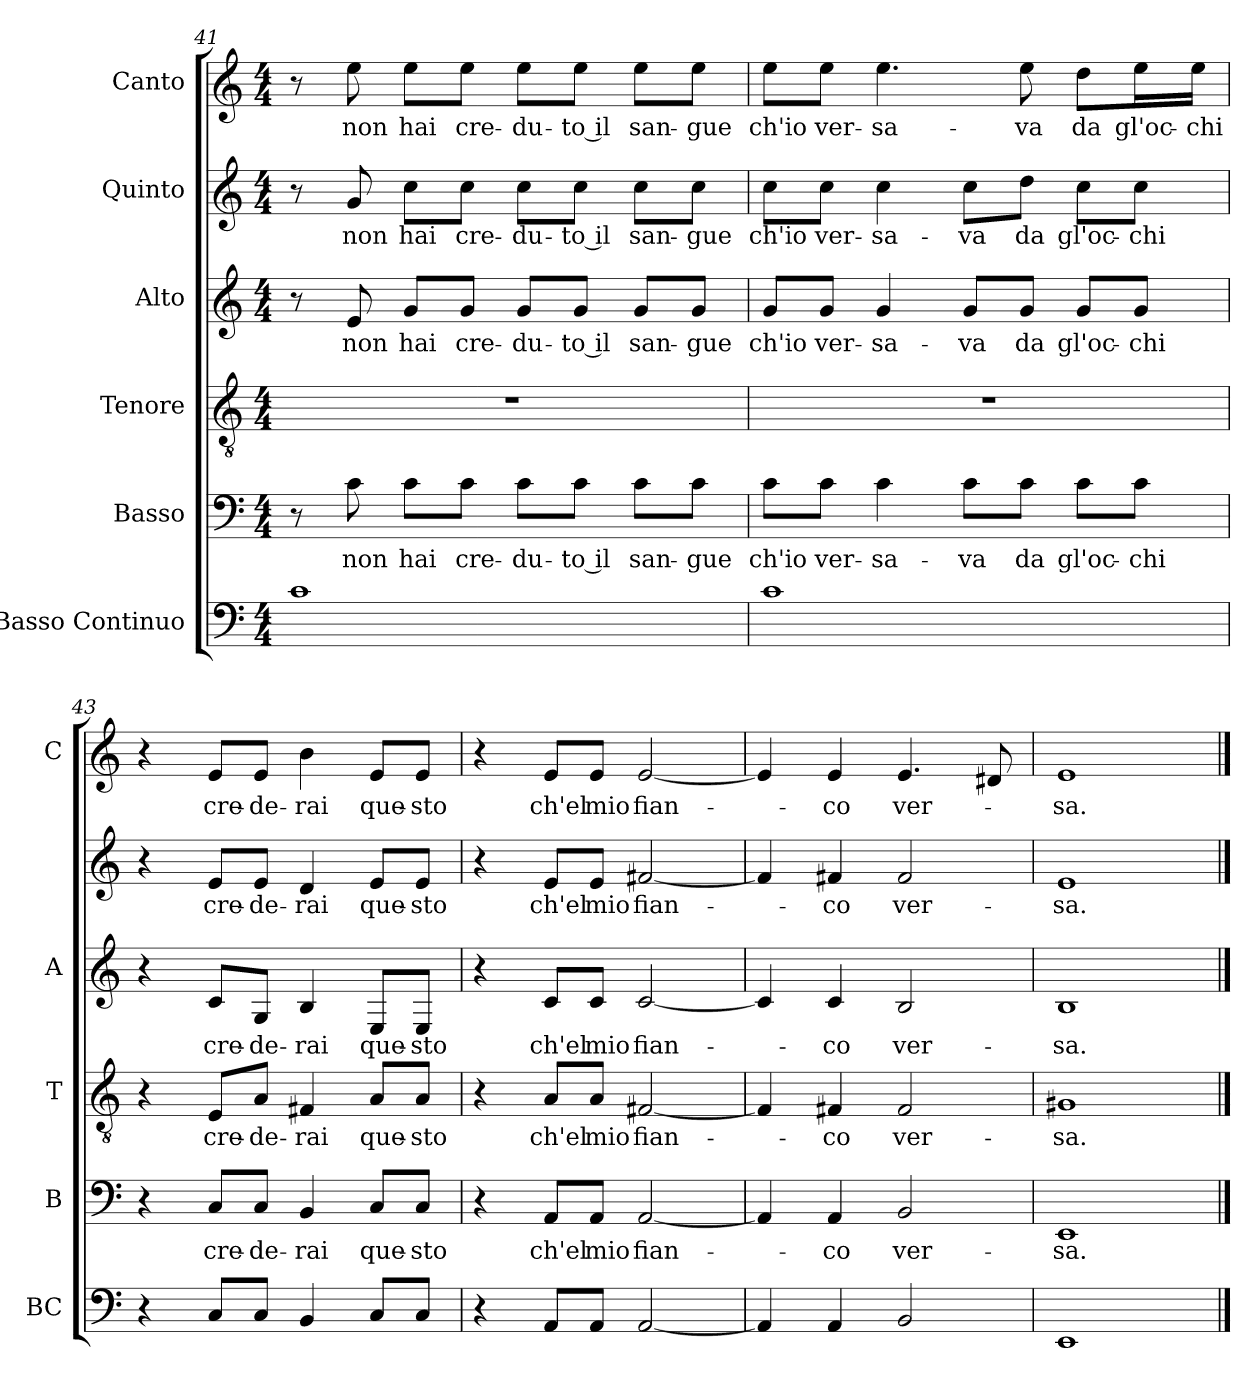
**kern	**kern	**text	**kern	**text	**kern	**text	**kern	**text	**kern	**text
*part6	*part5	*part5	*part4	*part4	*part3	*part3	*part2	*part2	*part1	*part1
*staff6	*staff5	*staff5	*staff4	*staff4	*staff3	*staff3	*staff2	*staff2	*staff1	*staff1
*I"Basso Continuo	*I"Basso	*	*I"Tenore	*	*I"Alto	*	*I"Quinto	*	*I"Canto	*
*I'BC	*I'B	*	*I'T	*	*I'A	*	*	*	*I'C	*
*clefF4	*clefF4	*	*clefGv2	*	*clefG2	*	*clefG2	*	*clefG2	*
*k[]	*k[]	*	*k[]	*	*k[]	*	*k[]	*	*k[]	*
*C:	*C:	*	*C:	*	*C:	*	*C:	*	*C:	*
*M4/4	*M4/4	*	*M4/4	*	*M4/4	*	*M4/4	*	*M4/4	*
=41	=41	=41	=41	=41	=41	=41	=41	=41	=41	=41
1c	8r	.	1r	.	8r	.	8r	.	8r	.
!	!	!LO:LY:b	!	!	!	!LO:LY:b	!	!LO:LY:b	!	!LO:LY:b
.	8c\	non	.	.	8e/	non	8g/	non	8ee\	non
!	!	!LO:LY:b	!	!	!	!LO:LY:b	!	!LO:LY:b	!	!LO:LY:b
.	8c\L	hai	.	.	8g/L	hai	8cc\L	hai	8ee\L	hai
!	!	!LO:LY:b	!	!	!	!LO:LY:b	!	!LO:LY:b	!	!LO:LY:b
.	8c\J	cre-	.	.	8g/J	cre-	8cc\J	cre-	8ee\J	cre-
!	!	!LO:LY:b	!	!	!	!LO:LY:b	!	!LO:LY:b	!	!LO:LY:b
.	8c\L	-du-	.	.	8g/L	-du-	8cc\L	-du-	8ee\L	-du-
!	!	!LO:LY:b	!	!	!	!LO:LY:b	!	!LO:LY:b	!	!LO:LY:b
.	8c\J	-to il	.	.	8g/J	-to il	8cc\J	-to il	8ee\J	-to il
!	!	!LO:LY:b	!	!	!	!LO:LY:b	!	!LO:LY:b	!	!LO:LY:b
.	8c\L	san-	.	.	8g/L	san-	8cc\L	san-	8ee\L	san-
!	!	!LO:LY:b	!	!	!	!LO:LY:b	!	!LO:LY:b	!	!LO:LY:b
.	8c\J	-gue	.	.	8g/J	-gue	8cc\J	-gue	8ee\J	-gue
=42	=42	=42	=42	=42	=42	=42	=42	=42	=42	=42
!	!	!LO:LY:b	!	!	!	!LO:LY:b	!	!LO:LY:b	!	!LO:LY:b
1c	8c\L	ch'io	1r	.	8g/L	ch'io	8cc\L	ch'io	8ee\L	ch'io
!	!	!LO:LY:b	!	!	!	!LO:LY:b	!	!LO:LY:b	!	!LO:LY:b
.	8c\J	ver-	.	.	8g/J	ver-	8cc\J	ver-	8ee\J	ver-
!	!	!LO:LY:b	!	!	!	!LO:LY:b	!	!LO:LY:b	!	!LO:LY:b
.	4c\	-sa-	.	.	4g/	-sa-	4cc\	-sa-	4.ee\	-sa-
!	!	!LO:LY:b	!	!	!	!LO:LY:b	!	!LO:LY:b	!	!
.	8c\L	-va	.	.	8g/L	-va	8cc\L	-va	.	.
!	!	!LO:LY:b	!	!	!	!LO:LY:b	!	!LO:LY:b	!	!LO:LY:b
.	8c\J	da	.	.	8g/J	da	8dd\J	da	8ee\	-va
!	!	!LO:LY:b	!	!	!	!LO:LY:b	!	!LO:LY:b	!	!LO:LY:b
.	8c\L	gl'oc-	.	.	8g/L	gl'oc-	8cc\L	gl'oc-	8dd\L	da
!	!	!LO:LY:b	!	!	!	!LO:LY:b	!	!LO:LY:b	!	!LO:LY:b
.	8c\J	-chi	.	.	8g/J	-chi	8cc\J	-chi	16ee\L	gl'oc-
!	!	!	!	!	!	!	!	!	!	!LO:LY:b
.	.	.	.	.	.	.	.	.	16ee\JJ	-chi
=43	=43	=43	=43	=43	=43	=43	=43	=43	=43	=43
4r	4r	.	4r	.	4r	.	4r	.	4r	.
!	!	!LO:LY:b	!	!LO:LY:b	!	!LO:LY:b	!	!LO:LY:b	!	!LO:LY:b
8C/L	8C/L	cre-	8E/L	cre-	8c/L	cre-	8e/L	cre-	8e/L	cre-
!	!	!LO:LY:b	!	!LO:LY:b	!	!LO:LY:b	!	!LO:LY:b	!	!LO:LY:b
8C/J	8C/J	-de-	8A/J	-de-	8G/J	-de-	8e/J	-de-	8e/J	-de-
!	!	!LO:LY:b	!	!LO:LY:b	!	!LO:LY:b	!	!LO:LY:b	!	!LO:LY:b
4BB/	4BB/	-rai	4F#X/	-rai	4B/	-rai	4d/	-rai	4b\	-rai
!	!	!LO:LY:b	!	!LO:LY:b	!	!LO:LY:b	!	!LO:LY:b	!	!LO:LY:b
8C/L	8C/L	que-	8A/L	que-	8E/L	que-	8e/L	que-	8e/L	que-
!	!	!LO:LY:b	!	!LO:LY:b	!	!LO:LY:b	!	!LO:LY:b	!	!LO:LY:b
8C/J	8C/J	-sto	8A/J	-sto	8E/J	-sto	8e/J	-sto	8e/J	-sto
!!LO:LB:g=z
=44	=44	=44	=44	=44	=44	=44	=44	=44	=44	=44
4r	4r	.	4r	.	4r	.	4r	.	4r	.
!	!	!LO:LY:b	!	!LO:LY:b	!	!LO:LY:b	!	!LO:LY:b	!	!LO:LY:b
8AA/L	8AA/L	ch'el	8A/L	ch'el	8c/L	ch'el	8e/L	ch'el	8e/L	ch'el
!	!	!LO:LY:b	!	!LO:LY:b	!	!LO:LY:b	!	!LO:LY:b	!	!LO:LY:b
8AA/J	8AA/J	mio	8A/J	mio	8c/J	mio	8e/J	mio	8e/J	mio
!	!	!LO:LY:b	!	!LO:LY:b	!	!LO:LY:b	!	!LO:LY:b	!	!LO:LY:b
[2AA/	[2AA/	fian-	[2F#X/	fian-	[2c/	fian-	[2f#X/	fian-	[2e/	fian-
=45	=45	=45	=45	=45	=45	=45	=45	=45	=45	=45
4AA/]	4AA/]	.	4F#/]	.	4c/]	.	4f#/]	.	4e/]	.
!	!	!LO:LY:b	!	!LO:LY:b	!	!LO:LY:b	!	!LO:LY:b	!	!LO:LY:b
4AA/	4AA/	-co	4F#X/	-co	4c/	-co	4f#X/	-co	4e/	-co
!	!	!LO:LY:b	!	!LO:LY:b	!	!LO:LY:b	!	!LO:LY:b	!	!LO:LY:b
2BB/	2BB/	ver-	2F#/	ver-	2B/	ver-	2f#/	ver-	4.e/	ver-
.	.	.	.	.	.	.	.	.	8d#X/	.
=46	=46	=46	=46	=46	=46	=46	=46	=46	=46	=46
!	!	!LO:LY:b	!	!LO:LY:b	!	!LO:LY:b	!	!LO:LY:b	!	!LO:LY:b
1EE	1EE	-sa.	1G#X	-sa.	1B	-sa.	1e	-sa.	1e	-sa.
==	==	==	==	==	==	==	==	==	==	==
*-	*-	*-	*-	*-	*-	*-	*-	*-	*-	*-
